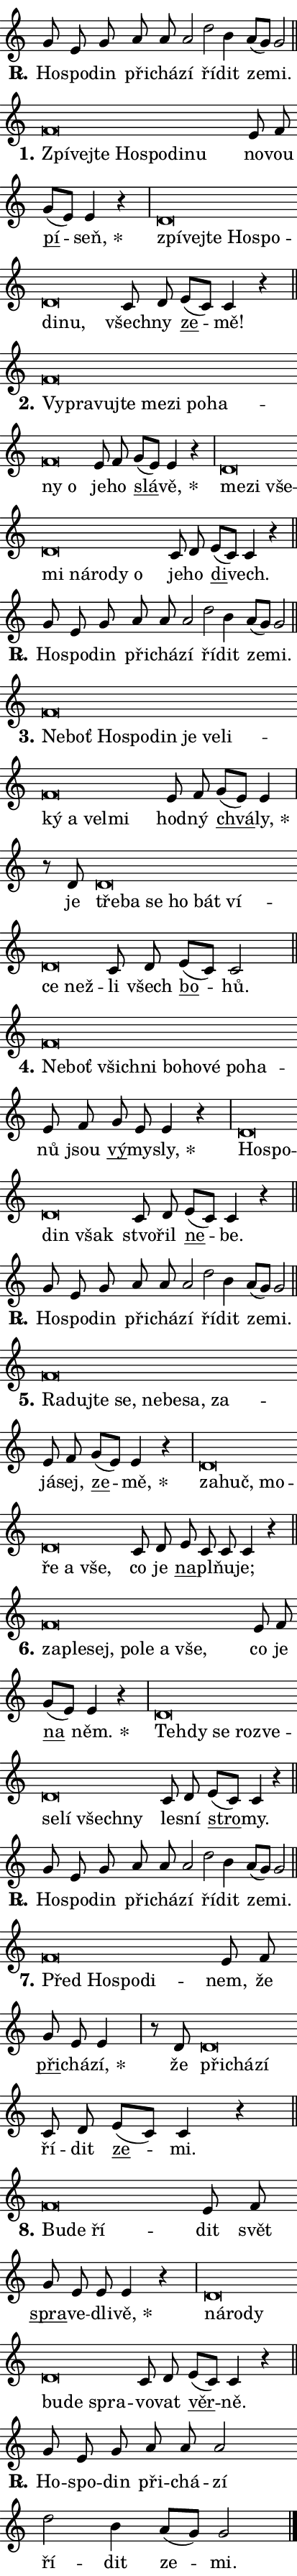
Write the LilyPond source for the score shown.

\version "2.22.1"
\header { tagline = "" }
\paper {
  indent = 0\cm
  top-margin = 0\cm
  right-margin = 0\cm
  bottom-margin = 0\cm
  left-margin = 0\cm
  paper-width = 7\cm
  page-breaking = #ly:one-page-breaking
  system-system-spacing.basic-distance = #11
  score-system-spacing.basic-distance = #11.3
  ragged-last = ##f
}


%% Author: Thomas Morley
%% https://lists.gnu.org/archive/html/lilypond-user/2020-05/msg00002.html
#(define (line-position grob)
"Returns position of @var[grob} in current system:
   @code{'start}, if at first time-step
   @code{'end}, if at last time-step
   @code{'middle} otherwise
"
  (let* ((col (ly:item-get-column grob))
         (ln (ly:grob-object col 'left-neighbor))
         (rn (ly:grob-object col 'right-neighbor))
         (col-to-check-left (if (ly:grob? ln) ln col))
         (col-to-check-right (if (ly:grob? rn) rn col))
         (break-dir-left
           (and
             (ly:grob-property col-to-check-left 'non-musical #f)
             (ly:item-break-dir col-to-check-left)))
         (break-dir-right
           (and
             (ly:grob-property col-to-check-right 'non-musical #f)
             (ly:item-break-dir col-to-check-right))))
        (cond ((eqv? 1 break-dir-left) 'start)
              ((eqv? -1 break-dir-right) 'end)
              (else 'middle))))

#(define (tranparent-at-line-position vctor)
  (lambda (grob)
  "Relying on @code{line-position} select the relevant enry from @var{vctor}.
Used to determine transparency,"
    (case (line-position grob)
      ((end) (not (vector-ref vctor 0)))
      ((middle) (not (vector-ref vctor 1)))
      ((start) (not (vector-ref vctor 2))))))

noteHeadBreakVisibility =
#(define-music-function (break-visibility)(vector?)
"Makes @code{NoteHead}s transparent relying on @var{break-visibility}"
#{
  \override NoteHead.transparent =
    #(tranparent-at-line-position break-visibility)
#})

#(define delete-ledgers-for-transparent-note-heads
  (lambda (grob)
    "Reads whether a @code{NoteHead} is transparent.
If so this @code{NoteHead} is removed from @code{'note-heads} from
@var{grob}, which is supposed to be @code{LedgerLineSpanner}.
As a result ledgers are not printed for this @code{NoteHead}"
    (let* ((nhds-array (ly:grob-object grob 'note-heads))
           (nhds-list
             (if (ly:grob-array? nhds-array)
                 (ly:grob-array->list nhds-array)
                 '()))
           ;; Relies on the transparent-property being done before
           ;; Staff.LedgerLineSpanner.after-line-breaking is executed.
           ;; This is fragile ...
           (to-keep
             (remove
               (lambda (nhd)
                 (ly:grob-property nhd 'transparent #f))
               nhds-list)))
      ;; TODO find a better method to iterate over grob-arrays, similiar
      ;; to filter/remove etc for lists
      ;; For now rebuilt from scratch
      (set! (ly:grob-object grob 'note-heads)  '())
      (for-each
        (lambda (nhd)
          (ly:pointer-group-interface::add-grob grob 'note-heads nhd))
        to-keep))))

hideNotes = {
  \noteHeadBreakVisibility #begin-of-line-visible
}
unHideNotes = {
  \noteHeadBreakVisibility #all-visible
}

% work-around for resetting accidentals
% https://lilypond.org/doc/v2.23/Documentation/notation/displaying-rhythms#unmetered-music
cadenzaMeasure = {
  \cadenzaOff
  \partial 1024 s1024
  \cadenzaOn
}

#(define-markup-command (accent layout props text) (markup?)
  "Underline accented syllable"
  (interpret-markup layout props
    #{\markup \override #'(offset . 4.3) \underline { #text }#}))

responsum = \markup \concat {
  "R" \hspace #-1.05 \path #0.1 #'((moveto 0 0.07) (lineto 0.9 0.8)) \hspace #0.05 "."
}

\layout {
    \context {
        \Staff
        \remove "Time_signature_engraver"
        \override LedgerLineSpanner.after-line-breaking = #delete-ledgers-for-transparent-note-heads
    }
    \context {
        \Voice {
            \override NoteHead.output-attributes = #'((class . "notehead"))
            \override Hairpin.height = #0.55
        }
    }
    \context {
        \Lyrics {
            \override StanzaNumber.output-attributes = #'((class . "stanzanumber"))
            \override LyricSpace.minimum-distance = #0.9
            \override LyricText.font-name = #"TeX Gyre Schola"
            \override LyricText.font-size = 1
            \override StanzaNumber.font-name = #"TeX Gyre Schola Bold"
            \override StanzaNumber.font-size = 1
        }
    }
}

% magnetic-lyrics.ily
%
%   written by
%     Jean Abou Samra <jean@abou-samra.fr>
%     Werner Lemberg <wl@gnu.org>
%
%   adapted by
%     Jiri Hon <jiri.hon@gmail.com>
%
% Version 2022-Apr-15

% https://www.mail-archive.com/lilypond-user@gnu.org/msg149350.html

#(define (Left_hyphen_pointer_engraver context)
   "Collect syllable-hyphen-syllable occurrences in lyrics and store
them in properties.  This engraver only looks to the left.  For
example, if the lyrics input is @code{foo -- bar}, it does the
following.

@itemize @bullet
@item
Set the @code{text} property of the @code{LyricHyphen} grob between
@q{foo} and @q{bar} to @code{foo}.

@item
Set the @code{left-hyphen} property of the @code{LyricText} grob with
text @q{foo} to the @code{LyricHyphen} grob between @q{foo} and
@q{bar}.
@end itemize

Use this auxiliary engraver in combination with the
@code{lyric-@/text::@/apply-@/magnetic-@/offset!} hook."
   (let ((hyphen #f)
         (text #f))
     (make-engraver
      (acknowledgers
       ((lyric-syllable-interface engraver grob source-engraver)
        (set! text grob)))
      (end-acknowledgers
       ((lyric-hyphen-interface engraver grob source-engraver)
        ;(when (not (grob::has-interface grob 'lyric-space-interface))
          (set! hyphen grob)));)
      ((stop-translation-timestep engraver)
       (when (and text hyphen)
         (ly:grob-set-object! text 'left-hyphen hyphen))
       (set! text #f)
       (set! hyphen #f)))))

#(define (lyric-text::apply-magnetic-offset! grob)
   "If the space between two syllables is less than the value in
property @code{LyricText@/.details@/.squash-threshold}, move the right
syllable to the left so that it gets concatenated with the left
syllable.

Use this function as a hook for
@code{LyricText@/.after-@/line-@/breaking} if the
@code{Left_@/hyphen_@/pointer_@/engraver} is active."
   (let ((hyphen (ly:grob-object grob 'left-hyphen #f)))
     (when hyphen
       (let ((left-text (ly:spanner-bound hyphen LEFT)))
         (when (grob::has-interface left-text 'lyric-syllable-interface)
           (let* ((common (ly:grob-common-refpoint grob left-text X))
                  (this-x-ext (ly:grob-extent grob common X))
                  (left-x-ext
                   (begin
                     ;; Trigger magnetism for left-text.
                     (ly:grob-property left-text 'after-line-breaking)
                     (ly:grob-extent left-text common X)))
                  ;; `delta` is the gap width between two syllables.
                  (delta (- (interval-start this-x-ext)
                            (interval-end left-x-ext)))
                  (details (ly:grob-property grob 'details))
                  (threshold (assoc-get 'squash-threshold details 0.2)))
             (when (< delta threshold)
               (let* (;; We have to manipulate the input text so that
                      ;; ligatures crossing syllable boundaries are not
                      ;; disabled.  For languages based on the Latin
                      ;; script this is essentially a beautification.
                      ;; However, for non-Western scripts it can be a
                      ;; necessity.
                      (lt (ly:grob-property left-text 'text))
                      (rt (ly:grob-property grob 'text))
                      (is-space (grob::has-interface hyphen 'lyric-space-interface))
                      (space (if is-space " " ""))
                      (space-markup (grob-interpret-markup grob " "))
                      (space-size (interval-length (ly:stencil-extent space-markup X)))
                      (extra-delta (if is-space space-size 0))
                      ;; Append new syllable.
                      (ltrt-space (if (and (string? lt) (string? rt))
                                (string-append lt space rt)
                                (make-concat-markup (list lt space rt))))
                      ;; Right-align `ltrt` to the right side.
                      (ltrt-space-markup (grob-interpret-markup
                               grob
                               (make-translate-markup
                                (cons (interval-length this-x-ext) 0)
                                (make-right-align-markup ltrt-space)))))
                 (begin
                   ;; Don't print `left-text`.
                   (ly:grob-set-property! left-text 'stencil #f)
                   ;; Set text and stencil (which holds all collected
                   ;; syllables so far) and shift it to the left.
                   (ly:grob-set-property! grob 'text ltrt-space)
                   (ly:grob-set-property! grob 'stencil ltrt-space-markup)
                   (ly:grob-translate-axis! grob (- (- delta extra-delta)) X))))))))))


#(define (lyric-hyphen::displace-bounds-first grob)
   ;; Make very sure this callback isn't triggered too early.
   (let ((left (ly:spanner-bound grob LEFT))
         (right (ly:spanner-bound grob RIGHT)))
     (ly:grob-property left 'after-line-breaking)
     (ly:grob-property right 'after-line-breaking)
     (ly:lyric-hyphen::print grob)))

squashThreshold = #0.4

\layout {
  \context {
    \Lyrics
    \consists #Left_hyphen_pointer_engraver
    \override LyricText.after-line-breaking =
      #lyric-text::apply-magnetic-offset!
    \override LyricHyphen.stencil = #lyric-hyphen::displace-bounds-first
    \override LyricText.details.squash-threshold = \squashThreshold
    \override LyricHyphen.minimum-distance = 0
    \override LyricHyphen.minimum-length = \squashThreshold
  }
}

squash = \override LyricText.details.squash-threshold = 9999
unSquash = \override LyricText.details.squash-threshold = \squashThreshold

left = \override LyricText.self-alignment-X = #LEFT
unLeft = \revert LyricText.self-alignment-X

starOffset = #(lambda (grob) 
                (let ((x_offset (ly:self-alignment-interface::aligned-on-x-parent grob)))
                  (if (= x_offset 0) 0 (+ x_offset 1.2))))

star = #(define-music-function (syllable)(string?)
"Append star separator at the end of a syllable"
#{
  \once \override LyricText.X-offset = #starOffset
  \lyricmode { \markup {
    #syllable
    \override #'((font-name . "TeX Gyre Schola Bold")) \hspace #0.2 \lower #0.65 \larger "*"
  } }
#})

starAccent = #(define-music-function (syllable)(string?)
"Append star separator at the end of a syllable and make accent"
#{
  \once \override LyricText.X-offset = #starOffset
  \lyricmode { \markup {
    \accent #syllable
    \override #'((font-name . "TeX Gyre Schola Bold")) \hspace #0.2 \lower #0.65 \larger "*"
  } }
#})

breath = #(define-music-function (syllable)(string?)
"Append breathing indicator at the end of a syllable"
#{
  \lyricmode { \markup { #syllable "+" } }
#})

optionalBreath = #(define-music-function (syllable)(string?)
"Append optional breathing indicator at the end of a syllable"
#{
  \lyricmode { \markup { #syllable "(+)" } }
#})


\score {
    <<
        \new Voice = "melody" { \cadenzaOn \key c \major \relative { g'8 e g a a a2 \bar "" d b4 a8[( g)] g2 \cadenzaMeasure \bar "||" \break } }
        \new Lyrics \lyricsto "melody" { \lyricmode { \set stanza = \responsum
Ho -- spo -- din při -- chá -- zí ří -- dit ze -- mi. } }
    >>
    \layout {}
}

\score {
    <<
        \new Voice = "melody" { \cadenzaOn \key c \major \relative { f'\breve*1/16 \hideNotes \breve*1/16 \bar "" \breve*1/16 \bar "" \breve*1/16 \bar "" \breve*1/16 \bar "" \breve*1/16 \breve*1/16 \bar "" \unHideNotes e8 f \bar "" g[( e)] e4 r \cadenzaMeasure \bar "|" d\breve*1/16 \hideNotes \breve*1/16 \bar "" \breve*1/16 \bar "" \breve*1/16 \bar "" \breve*1/16 \bar "" \breve*1/16 \breve*1/16 \bar "" \unHideNotes c8 d \bar "" e[( c)] c4 r \cadenzaMeasure \bar "||" \break } }
        \new Lyrics \lyricsto "melody" { \lyricmode { \set stanza = "1."
\left Zpí -- \squash vej -- te Ho -- spo -- di -- nu \unLeft \unSquash no -- vou \markup \accent pí -- \star seň, \left zpí -- \squash vej -- te Ho -- spo -- di -- nu, \unLeft \unSquash všech -- ny \markup \accent ze -- mě! } }
    >>
    \layout {}
}

\score {
    <<
        \new Voice = "melody" { \cadenzaOn \key c \major \relative { f'\breve*1/16 \hideNotes \breve*1/16 \bar "" \breve*1/16 \bar "" \breve*1/16 \bar "" \breve*1/16 \bar "" \breve*1/16 \bar "" \breve*1/16 \bar "" \breve*1/16 \bar "" \breve*1/16 \breve*1/16 \bar "" \unHideNotes e8 f \bar "" g[( e)] e4 r \cadenzaMeasure \bar "|" d\breve*1/16 \hideNotes \breve*1/16 \bar "" \breve*1/16 \bar "" \breve*1/16 \bar "" \breve*1/16 \bar "" \breve*1/16 \bar "" \breve*1/16 \breve*1/16 \bar "" \unHideNotes c8 d \bar "" e[( c)] c4 r \cadenzaMeasure \bar "||" \break } }
        \new Lyrics \lyricsto "melody" { \lyricmode { \set stanza = "2."
\left Vy -- \squash pra -- vuj -- te me -- zi po -- ha -- ny o \unLeft \unSquash je -- ho \markup \accent slá -- \star vě, \left me -- \squash zi vše -- mi ná -- ro -- dy o \unLeft \unSquash je -- ho \markup \accent di -- vech. } }
    >>
    \layout {}
}

\score {
    <<
        \new Voice = "melody" { \cadenzaOn \key c \major \relative { g'8 e g a a a2 \bar "" d b4 a8[( g)] g2 \cadenzaMeasure \bar "||" \break } }
        \new Lyrics \lyricsto "melody" { \lyricmode { \set stanza = \responsum
Ho -- spo -- din při -- chá -- zí ří -- dit ze -- mi. } }
    >>
    \layout {}
}

\score {
    <<
        \new Voice = "melody" { \cadenzaOn \key c \major \relative { f'\breve*1/16 \hideNotes \breve*1/16 \bar "" \breve*1/16 \bar "" \breve*1/16 \bar "" \breve*1/16 \bar "" \breve*1/16 \bar "" \breve*1/16 \bar "" \breve*1/16 \bar "" \breve*1/16 \bar "" \breve*1/16 \bar "" \breve*1/16 \breve*1/16 \bar "" \unHideNotes e8 f \bar "" g[( e)] e4 \cadenzaMeasure \bar "|" r8 d8 d\breve*1/16 \hideNotes \breve*1/16 \bar "" \breve*1/16 \bar "" \breve*1/16 \bar "" \breve*1/16 \bar "" \breve*1/16 \bar "" \breve*1/16 \breve*1/16 \bar "" \unHideNotes c8 d \bar "" e[( c)] c2 \cadenzaMeasure \bar "||" \break } }
        \new Lyrics \lyricsto "melody" { \lyricmode { \set stanza = "3."
\left Ne -- \squash boť Ho -- spo -- din je ve -- li -- ký a vel -- mi \unLeft \unSquash hod -- ný \markup \accent chvá -- \star ly, je \left tře -- \squash ba se ho bát ví -- ce než -- \unLeft \unSquash li všech \markup \accent bo -- hů. } }
    >>
    \layout {}
}

\score {
    <<
        \new Voice = "melody" { \cadenzaOn \key c \major \relative { f'\breve*1/16 \hideNotes \breve*1/16 \bar "" \breve*1/16 \bar "" \breve*1/16 \bar "" \breve*1/16 \bar "" \breve*1/16 \bar "" \breve*1/16 \bar "" \breve*1/16 \breve*1/16 \bar "" \unHideNotes e8 f \bar "" g e e4 r \cadenzaMeasure \bar "|" d\breve*1/16 \hideNotes \breve*1/16 \bar "" \breve*1/16 \breve*1/16 \bar "" \unHideNotes c8 d \bar "" e[( c)] c4 r \cadenzaMeasure \bar "||" \break } }
        \new Lyrics \lyricsto "melody" { \lyricmode { \set stanza = "4."
\left Ne -- \squash boť všich -- ni bo -- ho -- vé po -- ha -- \unLeft \unSquash nů jsou \markup \accent vý -- my -- \star sly, \left Ho -- \squash spo -- din však \unLeft \unSquash stvo -- řil \markup \accent ne -- be. } }
    >>
    \layout {}
}

\score {
    <<
        \new Voice = "melody" { \cadenzaOn \key c \major \relative { g'8 e g a a a2 \bar "" d b4 a8[( g)] g2 \cadenzaMeasure \bar "||" \break } }
        \new Lyrics \lyricsto "melody" { \lyricmode { \set stanza = \responsum
Ho -- spo -- din při -- chá -- zí ří -- dit ze -- mi. } }
    >>
    \layout {}
}

\score {
    <<
        \new Voice = "melody" { \cadenzaOn \key c \major \relative { f'\breve*1/16 \hideNotes \breve*1/16 \bar "" \breve*1/16 \bar "" \breve*1/16 \bar "" \breve*1/16 \bar "" \breve*1/16 \bar "" \breve*1/16 \breve*1/16 \bar "" \unHideNotes e8 f \bar "" g[( e)] e4 r \cadenzaMeasure \bar "|" d\breve*1/16 \hideNotes \breve*1/16 \bar "" \breve*1/16 \bar "" \breve*1/16 \bar "" \breve*1/16 \breve*1/16 \bar "" \unHideNotes c8 d \bar "" e c c c4 r \cadenzaMeasure \bar "||" \break } }
        \new Lyrics \lyricsto "melody" { \lyricmode { \set stanza = "5."
\left Ra -- \squash duj -- te se, ne -- be -- sa, za -- \unLeft \unSquash já -- sej, \markup \accent ze -- \star mě, \left za -- \squash huč, mo -- ře a vše, \unLeft \unSquash co je \markup \accent na -- pl -- ňu -- je; } }
    >>
    \layout {}
}

\score {
    <<
        \new Voice = "melody" { \cadenzaOn \key c \major \relative { f'\breve*1/16 \hideNotes \breve*1/16 \bar "" \breve*1/16 \bar "" \breve*1/16 \bar "" \breve*1/16 \bar "" \breve*1/16 \breve*1/16 \bar "" \unHideNotes e8 f \bar "" g[( e)] e4 r \cadenzaMeasure \bar "|" d\breve*1/16 \hideNotes \breve*1/16 \bar "" \breve*1/16 \bar "" \breve*1/16 \bar "" \breve*1/16 \bar "" \breve*1/16 \bar "" \breve*1/16 \bar "" \breve*1/16 \breve*1/16 \bar "" \unHideNotes c8 d \bar "" e[( c)] c4 r \cadenzaMeasure \bar "||" \break } }
        \new Lyrics \lyricsto "melody" { \lyricmode { \set stanza = "6."
\left za -- \squash ple -- sej, po -- le a vše, \unLeft \unSquash co je \markup \accent na \star něm. \left Teh -- \squash dy se roz -- ve -- se -- lí všech -- ny \unLeft \unSquash le -- sní \markup \accent stro -- my. } }
    >>
    \layout {}
}

\score {
    <<
        \new Voice = "melody" { \cadenzaOn \key c \major \relative { g'8 e g a a a2 \bar "" d b4 a8[( g)] g2 \cadenzaMeasure \bar "||" \break } }
        \new Lyrics \lyricsto "melody" { \lyricmode { \set stanza = \responsum
Ho -- spo -- din při -- chá -- zí ří -- dit ze -- mi. } }
    >>
    \layout {}
}

\score {
    <<
        \new Voice = "melody" { \cadenzaOn \key c \major \relative { f'\breve*1/16 \hideNotes \breve*1/16 \bar "" \breve*1/16 \breve*1/16 \bar "" \unHideNotes e8 f \bar "" g e e4 \cadenzaMeasure \bar "|" r8 d8 d\breve*1/16 \hideNotes \breve*1/16 \breve*1/16 \bar "" \unHideNotes c8 d \bar "" e[( c)] c4 r \cadenzaMeasure \bar "||" \break } }
        \new Lyrics \lyricsto "melody" { \lyricmode { \set stanza = "7."
\left Před \squash Ho -- spo -- di -- \unLeft \unSquash nem, že \markup \accent při -- chá -- \star zí, že \left při -- \squash chá -- zí \unLeft \unSquash ří -- dit \markup \accent ze -- mi. } }
    >>
    \layout {}
}

\score {
    <<
        \new Voice = "melody" { \cadenzaOn \key c \major \relative { f'\breve*1/16 \hideNotes \breve*1/16 \breve*1/16 \bar "" \unHideNotes e8 f \bar "" g e e e4 r \cadenzaMeasure \bar "|" d\breve*1/16 \hideNotes \breve*1/16 \bar "" \breve*1/16 \bar "" \breve*1/16 \bar "" \breve*1/16 \breve*1/16 \bar "" \unHideNotes c8 d \bar "" e[( c)] c4 r \cadenzaMeasure \bar "||" \break } }
        \new Lyrics \lyricsto "melody" { \lyricmode { \set stanza = "8."
\left Bu -- \squash de ří -- \unLeft \unSquash dit svět \markup \accent spra -- ve -- dli -- \star vě, \left ná -- \squash ro -- dy bu -- de spra -- \unLeft \unSquash vo -- vat \markup \accent věr -- ně. } }
    >>
    \layout {}
}

\score {
    <<
        \new Voice = "melody" { \cadenzaOn \key c \major \relative { g'8 e g a a a2 \bar "" d b4 a8[( g)] g2 \cadenzaMeasure \bar "||" \break } \bar "|." }
        \new Lyrics \lyricsto "melody" { \lyricmode { \set stanza = \responsum
Ho -- spo -- din při -- chá -- zí ří -- dit ze -- mi. } }
    >>
    \layout {}
}
